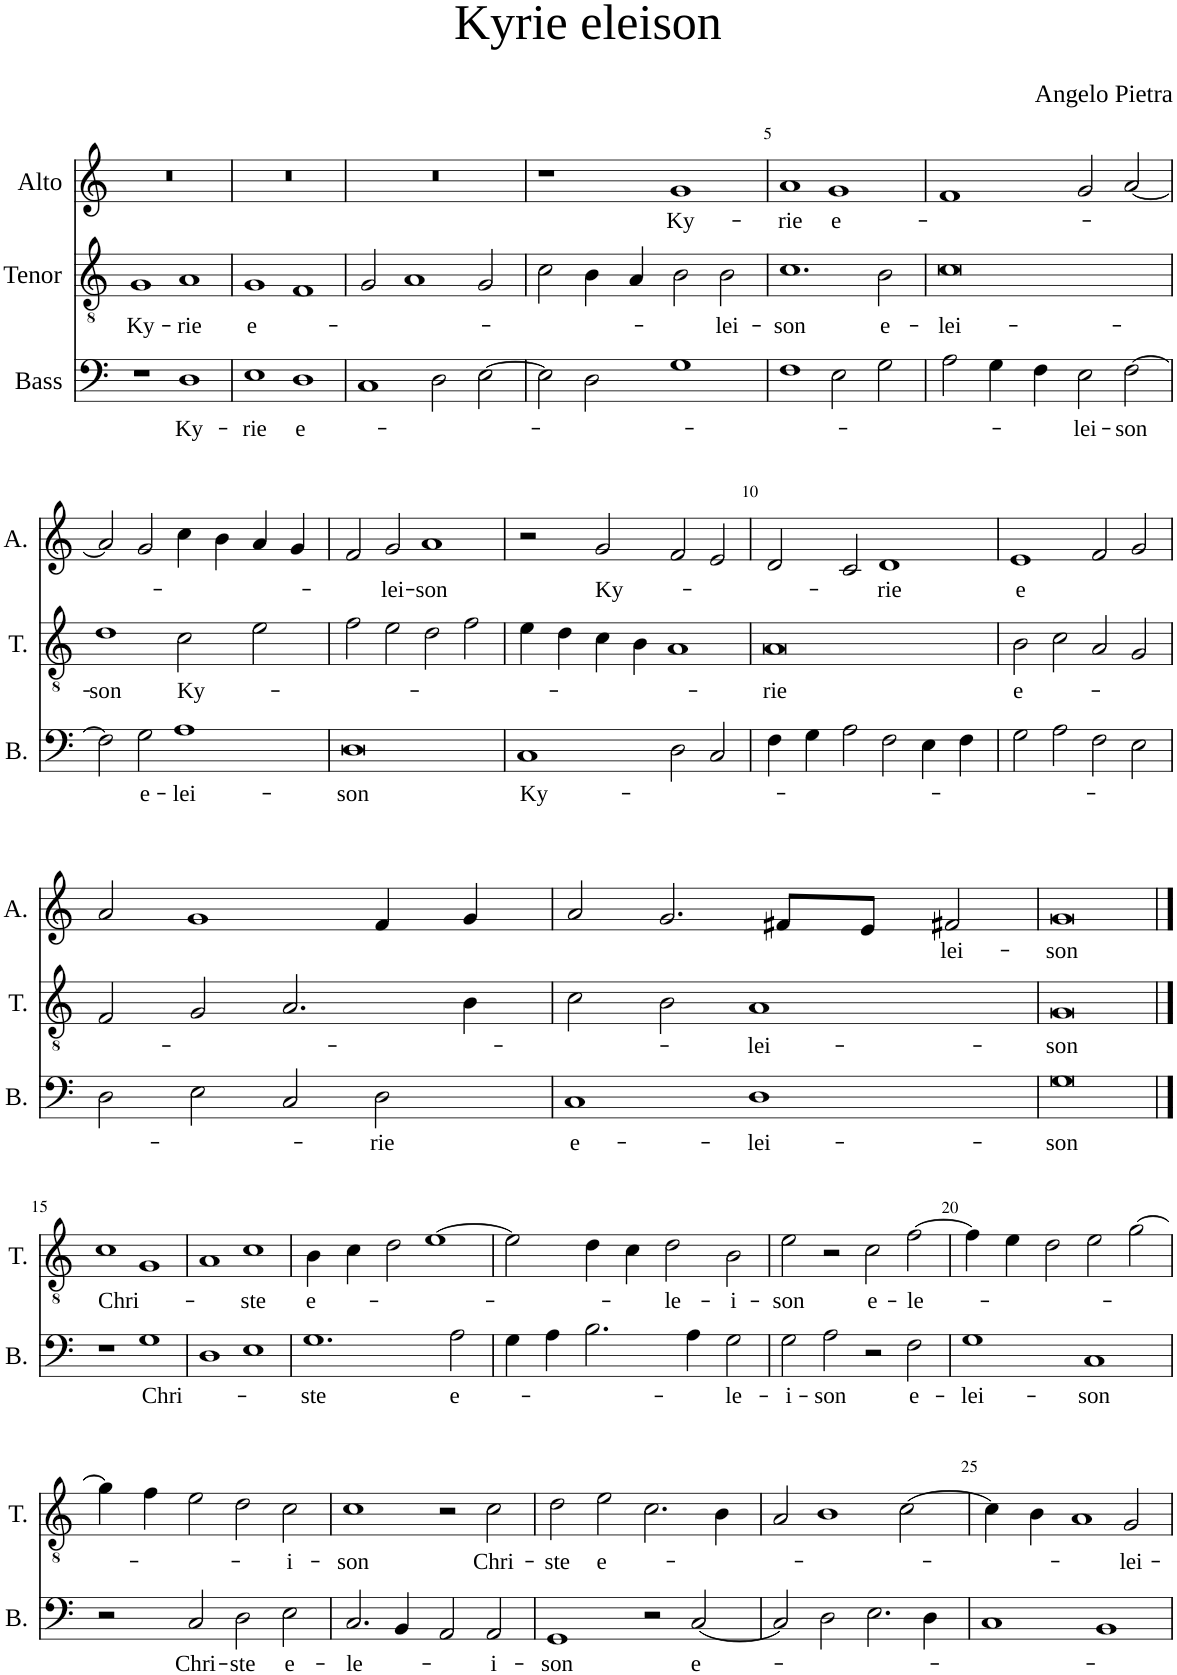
**kern	**text	**kern	**text	**kern	**text
*part3	*part3	*part2	*part2	*part1	*part1
*staff3	*staff3	*staff2	*staff2	*staff1	*staff1
*I"Bass	*	*I"Tenor	*	*I"Alto	*
*I'B.	*	*I'T.	*	*I'A.	*
*clefF4	*	*clefGv2	*	*clefG2	*
*k[]	*	*k[]	*	*k[]	*
*M2/1	*	*M2/1	*	*M2/1	*
=1	=1	=1	=1	=1	=1
!	!	!	!LO:LY:b	!	!
1r	.	1G	Ky-	0r	.
!	!LO:LY:b	!	!LO:LY:b	!	!
1D	Ky-	1A	-rie	.	.
=2	=2	=2	=2	=2	=2
!	!LO:LY:b	!	!LO:LY:b	!	!
1E	-rie	1G	e-	0r	.
!	!LO:LY:b	!	!	!	!
1D	e-	1F	.	.	.
=3	=3	=3	=3	=3	=3
1C	.	2G/	.	0r	.
.	.	1A	.	.	.
2D\	.	.	.	.	.
[2E\	.	2G/	.	.	.
=4	=4	=4	=4	=4	=4
2E\]	.	2c\	.	1r	.
2D\	.	4B\	.	.	.
.	.	4A/	.	.	.
!	!	!	!	!	!LO:LY:b
1G	.	2B\	.	1g	Ky-
!	!	!	!LO:LY:b	!	!
.	.	2B\	-lei-	.	.
=5	=5	=5	=5	=5	=5
!	!	!	!LO:LY:b	!	!LO:LY:b
1F	.	1.c	-son	1a	-rie
!	!	!	!	!	!LO:LY:b
2E\	.	.	.	1g	e-
!	!	!	!LO:LY:b	!	!
2G\	.	2B\	e-	.	.
=6	=6	=6	=6	=6	=6
!	!	!	!LO:LY:b	!	!
2A\	.	0c	-lei-	1f	.
4G\	.	.	.	.	.
4F\	.	.	.	.	.
!	!LO:LY:b	!	!	!	!
2E\	-lei-	.	.	2g/	.
!	!LO:LY:b	!	!	!	!
[2F\	-son	.	.	[2a/	.
!!LO:LB:g=z
=7	=7	=7	=7	=7	=7
!	!	!	!LO:LY:b	!	!
2F\]	.	1d	-son	2a/]	.
!	!LO:LY:b	!	!	!	!
2G\	e-	.	.	2g/	.
!	!LO:LY:b	!	!LO:LY:b	!	!
1A	-lei-	2c\	Ky-	4cc\	.
.	.	.	.	4b\	.
.	.	2e\	.	4a/	.
.	.	.	.	4g/	.
=8	=8	=8	=8	=8	=8
!	!LO:LY:b	!	!	!	!
0D	-son	2f\	.	2f/	.
!	!	!	!	!	!LO:LY:b
.	.	2e\	.	2g/	-lei-
!	!	!	!	!	!LO:LY:b
.	.	2d\	.	1a	-son
.	.	2f\	.	.	.
=9	=9	=9	=9	=9	=9
!	!LO:LY:b	!	!	!	!
1C	Ky-	4e\	.	2r	.
.	.	4d\	.	.	.
!	!	!	!	!	!LO:LY:b
.	.	4c\	.	2g/	Ky-
.	.	4B\	.	.	.
2D\	.	1A	.	2f/	.
2C/	.	.	.	2e/	.
=10	=10	=10	=10	=10	=10
!	!	!	!LO:LY:b	!	!
4F\	.	0A	-rie	2d/	.
4G\	.	.	.	.	.
2A\	.	.	.	2c/	.
!	!	!	!	!	!LO:LY:b
2F\	.	.	.	1d	-rie
4E\	.	.	.	.	.
4F\	.	.	.	.	.
=11	=11	=11	=11	=11	=11
!	!	!	!LO:LY:b	!	!LO:LY:b
2G\	.	2B\	e-	1e	e
2A\	.	2c\	.	.	.
2F\	.	2A/	.	2f/	.
2E\	.	2G/	.	2g/	.
!!LO:LB:g=z
=12	=12	=12	=12	=12	=12
2D\	.	2F/	.	2a/	.
2E\	.	2G/	.	1g	.
2C/	.	2.A/	.	.	.
!	!LO:LY:b	!	!	!	!
2D\	-rie	.	.	4f/	.
.	.	4B\	.	4g/	.
=13	=13	=13	=13	=13	=13
!	!LO:LY:b	!	!	!	!
1C	e-	2c\	.	2a/	.
.	.	2B\	.	2.g/	.
!	!LO:LY:b	!	!LO:LY:b	!	!
1D	-lei-	1A	lei-	.	.
.	.	.	.	8f#X/L	.
.	.	.	.	8e/J	.
!	!	!	!	!	!LO:LY:b
.	.	.	.	2f#X/	lei-
=14	=14	=14	=14	=14	=14
!	!LO:LY:b	!	!LO:LY:b	!	!LO:LY:b
0G	-son	0G	-son	0g	-son
!!LO:LB:g=z
==15	==15	==15	==15	==15	==15
!	!	!	!LO:LY:b	!	!
1r	.	1c	Chri-	0r	.
!	!LO:LY:b	!	!	!	!
1G	Chri-	1G	.	.	.
=16	=16	=16	=16	=16	=16
1D	.	1A	.	0r	.
!	!	!	!LO:LY:b	!	!
1E	.	1c	-ste	.	.
=17	=17	=17	=17	=17	=17
!	!LO:LY:b	!	!LO:LY:b	!	!
1.G	-ste	4B\	e-	0r	.
.	.	4c\	.	.	.
.	.	2d\	.	.	.
.	.	[1e	.	.	.
!	!LO:LY:b	!	!	!	!
2A\	e-	.	.	.	.
=18	=18	=18	=18	=18	=18
4G\	.	2e\]	.	0r	.
4A\	.	.	.	.	.
2.B\	.	4d\	.	.	.
.	.	4c\	.	.	.
!	!	!	!LO:LY:b	!	!
.	.	2d\	-le-	.	.
4A\	.	.	.	.	.
!	!LO:LY:b	!	!LO:LY:b	!	!
2G\	-le-	2B\	-i-	.	.
=19	=19	=19	=19	=19	=19
!	!LO:LY:b	!	!LO:LY:b	!	!
2G\	-i-	2e\	-son	0r	.
!	!LO:LY:b	!	!	!	!
2A\	-son	2r	.	.	.
!	!	!	!LO:LY:b	!	!
2r	.	2c\	e-	.	.
!	!LO:LY:b	!	!LO:LY:b	!	!
2F\	e-	[2f\	-le-	.	.
=20	=20	=20	=20	=20	=20
!	!LO:LY:b	!	!	!	!
1G	-lei-	4f\]	.	0r	.
.	.	4e\	.	.	.
.	.	2d\	.	.	.
!	!LO:LY:b	!	!	!	!
1C	-son	2e\	.	.	.
.	.	[2g\	.	.	.
!!LO:LB:g=z
=21	=21	=21	=21	=21	=21
2r	.	4g\]	.	0r	.
.	.	4f\	.	.	.
!	!LO:LY:b	!	!	!	!
2C/	Chri-	2e\	.	.	.
!	!LO:LY:b	!	!	!	!
2D\	-ste	2d\	.	.	.
!	!LO:LY:b	!	!LO:LY:b	!	!
2E\	e-	2c\	i-	.	.
=22	=22	=22	=22	=22	=22
!	!LO:LY:b	!	!LO:LY:b	!	!
2.C/	-le-	1c	-son	0r	.
4BB/	.	.	.	.	.
2AA/	.	2r	.	.	.
!	!LO:LY:b	!	!LO:LY:b	!	!
2AA/	-i-	2c\	Chri-	.	.
=23	=23	=23	=23	=23	=23
!	!LO:LY:b	!	!LO:LY:b	!	!
1GG	-son	2d\	-ste	0r	.
!	!	!	!LO:LY:b	!	!
.	.	2e\	e-	.	.
2r	.	2.c\	.	.	.
!	!LO:LY:b	!	!	!	!
[2C/	e-	.	.	.	.
.	.	4B\	.	.	.
=24	=24	=24	=24	=24	=24
2C/]	.	2A/	.	0r	.
2D\	.	1B	.	.	.
2.E\	.	.	.	.	.
.	.	[2c\	.	.	.
4D\	.	.	.	.	.
=25	=25	=25	=25	=25	=25
1C	.	4c\]	.	0r	.
.	.	4B\	.	.	.
.	.	1A	.	.	.
1BB	.	.	.	.	.
!	!	!	!LO:LY:b	!	!
.	.	2G/	-lei-	.	.
=	=	=	=	=	=
*-	*-	*-	*-	*-	*-
